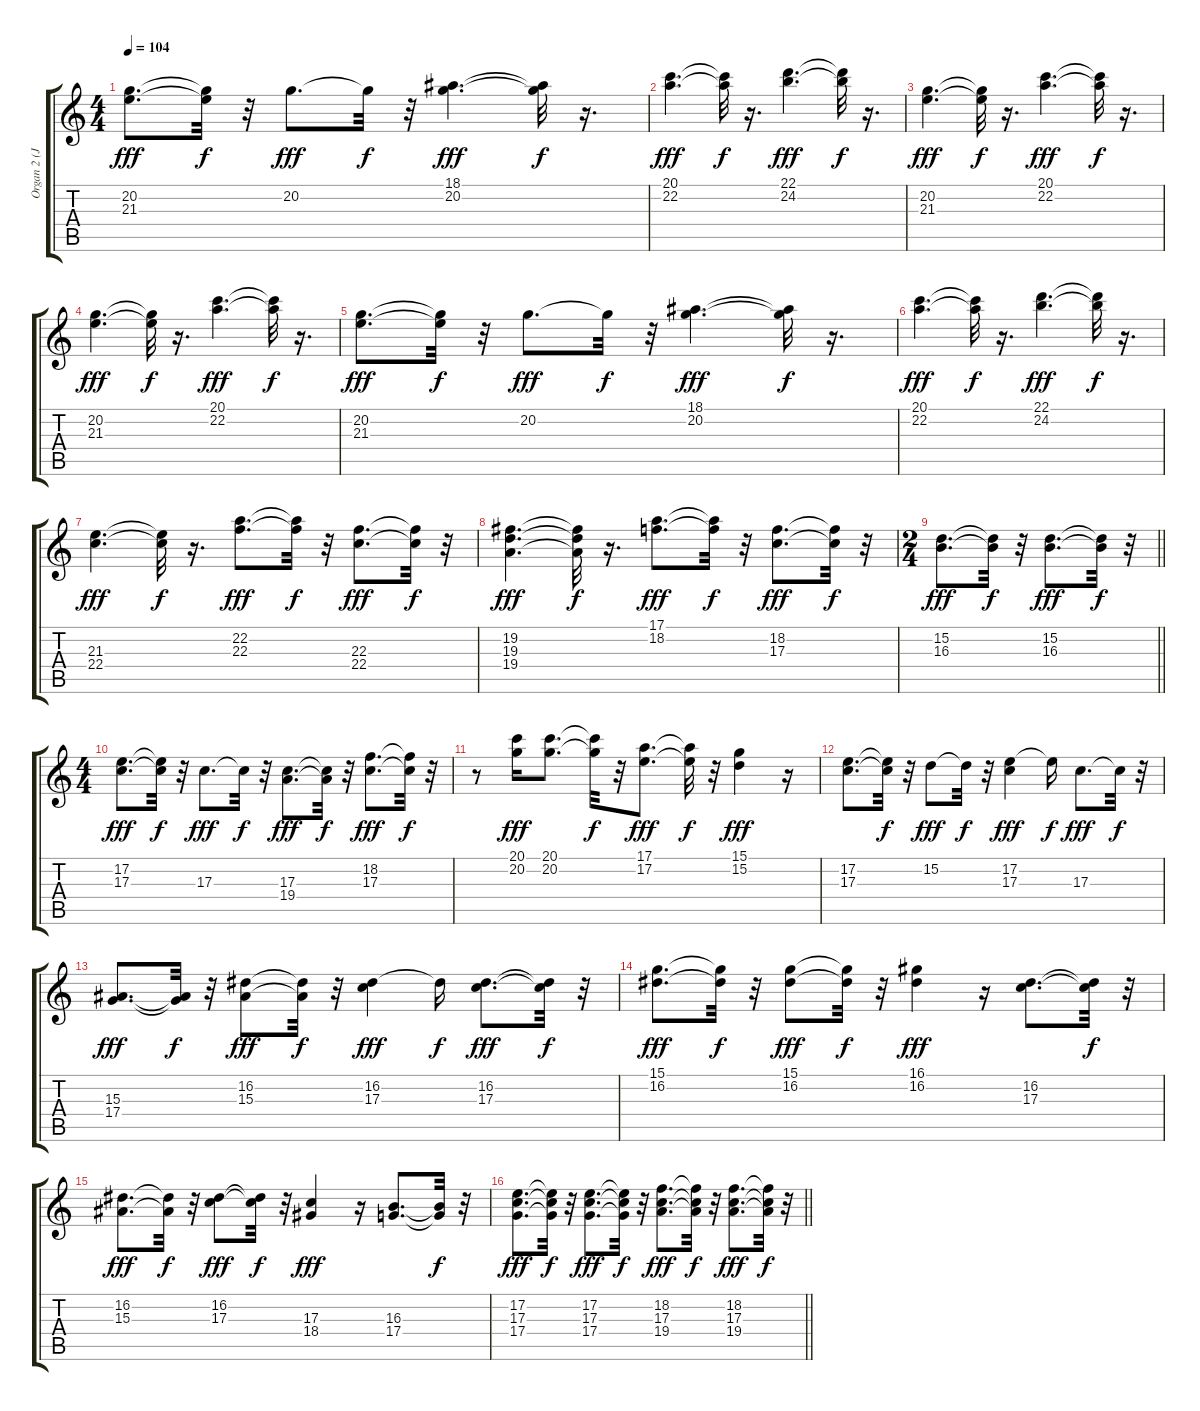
\track ("Organ 2 (John Linnell)" "Organ 2 (J") {instrument drawbarorgan}
\staff {score tabs}
\tuning (E4 B3 G3 D3 A2 E2) {hide}
\ts (4 4)
\tempo 104
\clef g2
\ks c
(20.2 21.3).8{d dy fff} (20.2{t} 21.3{t}).32{dy f} r.32 20.2.8{d dy fff} 20.2{t}.32{dy f} r.32 (18.1 20.2).4{d dy fff} (18.1{t} 20.2{t}).32{dy f} r.16{d} |
(20.1 22.2).4{d dy fff} (20.1{t} 22.2{t}).32{dy f} r.16{d} (22.1 24.2).4{d dy fff} (22.1{t} 24.2{t}).32{dy f} r.16{d} |
(20.2 21.3).4{d dy fff} (20.2{t} 21.3{t}).32{dy f} r.16{d} (20.1 22.2).4{d dy fff} (20.1{t} 22.2{t}).32{dy f} r.16{d} |
(20.2 21.3).4{d dy fff} (20.2{t} 21.3{t}).32{dy f} r.16{d} (20.1 22.2).4{d dy fff} (20.1{t} 22.2{t}).32{dy f} r.16{d} |
(20.2 21.3).8{d dy fff} (20.2{t} 21.3{t}).32{dy f} r.32 20.2.8{d dy fff} 20.2{t}.32{dy f} r.32 (18.1 20.2).4{d dy fff} (18.1{t} 20.2{t}).32{dy f} r.16{d} |
(20.1 22.2).4{d dy fff} (20.1{t} 22.2{t}).32{dy f} r.16{d} (22.1 24.2).4{d dy fff} (22.1{t} 24.2{t}).32{dy f} r.16{d} |
(21.3 22.4).4{d dy fff} (21.3{t} 22.4{t}).32{dy f} r.16{d} (22.2 22.3).8{d dy fff} (22.2{t} 22.3{t}).32{dy f} r.32 (22.3 22.4).8{d dy fff} (22.3{t} 22.4{t}).32{dy f} r.32 |
(19.2 19.3 19.4).4{d dy fff} (19.2{t} 19.3{t} 19.4{t}).32{dy f} r.16{d} (17.1 18.2).8{d dy fff} (17.1{t} 18.2{t}).32{dy f} r.32 (18.2 17.3).8{d dy fff} (18.2{t} 17.3{t}).32{dy f} r.32 |
\ts (2 4)
\barLineRight lightlight
(15.2 16.3).8{d dy fff} (15.2{t} 16.3{t}).32{dy f} r.32 (15.2 16.3).8{d dy fff} (15.2{t} 16.3{t}).32{dy f} r.32 |
\ts (4 4)
(17.2 17.3).8{d dy fff} (17.2{t} 17.3{t}).32{dy f} r.32 17.3.8{d dy fff} 17.3{t}.32{dy f} r.32 (17.3 19.4).8{d dy fff} (17.3{t} 19.4{t}).32{dy f} r.32 (18.2 17.3).8{d dy fff} (18.2{t} 17.3{t}).32{dy f} r.32 |
r.8 (20.1 20.2).16{dy fff} (20.1 20.2).8{d} (20.1{t} 20.2{t}).32{dy f} r.32 (17.1 17.2).8{d dy fff} (17.1{t} 17.2{t}).32{dy f} r.32 (15.1 15.2).4{dy fff} r.16 |
(17.2 17.3).8{d} (17.2{t} 17.3{t}).32{dy f} r.32 15.2.8{dy fff} 15.2{t}.32{dy f} r.32 (17.2 17.3).4{dy fff} 17.2{t}.16{dy f} 17.3.8{d dy fff} 17.3{t}.32{dy f} r.32 |
(15.3 17.4).8{d dy fff} (15.3{t} 17.4{t}).32{dy f} r.32 (16.2 15.3).8{dy fff} (16.2{t} 15.3{t}).32{dy f} r.32 (16.2 17.3).4{dy fff} 16.2{t}.16{dy f} (16.2 17.3).8{d dy fff} (16.2{t} 17.3{t}).32{dy f} r.32 |
(15.1 16.2).8{d dy fff} (15.1{t} 16.2{t}).32{dy f} r.32 (15.1 16.2).8{dy fff} (15.1{t} 16.2{t}).32{dy f} r.32 (16.1 16.2).4{dy fff} r.16 (16.2 17.3).8{d} (16.2{t} 17.3{t}).32{dy f} r.32 |
(16.2 15.3).8{d dy fff} (16.2{t} 15.3{t}).32{dy f} r.32 (16.2 17.3).8{dy fff} (16.2{t} 17.3{t}).32{dy f} r.32 (17.3 18.4).4{dy fff} r.16 (16.3 17.4).8{d} (16.3{t} 17.4{t}).32{dy f} r.32 |
\barLineRight lightlight
(17.2 17.3 17.4).8{d dy fff} (17.2{t} 17.3{t} 17.4{t}).32{dy f} r.32 (17.2 17.3 17.4).8{d dy fff} (17.2{t} 17.3{t} 17.4{t}).32{dy f} r.32 (18.2 17.3 19.4).8{d dy fff} (18.2{t} 17.3{t} 19.4{t}).32{dy f} r.32 (18.2 17.3 19.4).8{d dy fff} (18.2{t} 17.3{t} 19.4{t}).32{dy f} r.32
